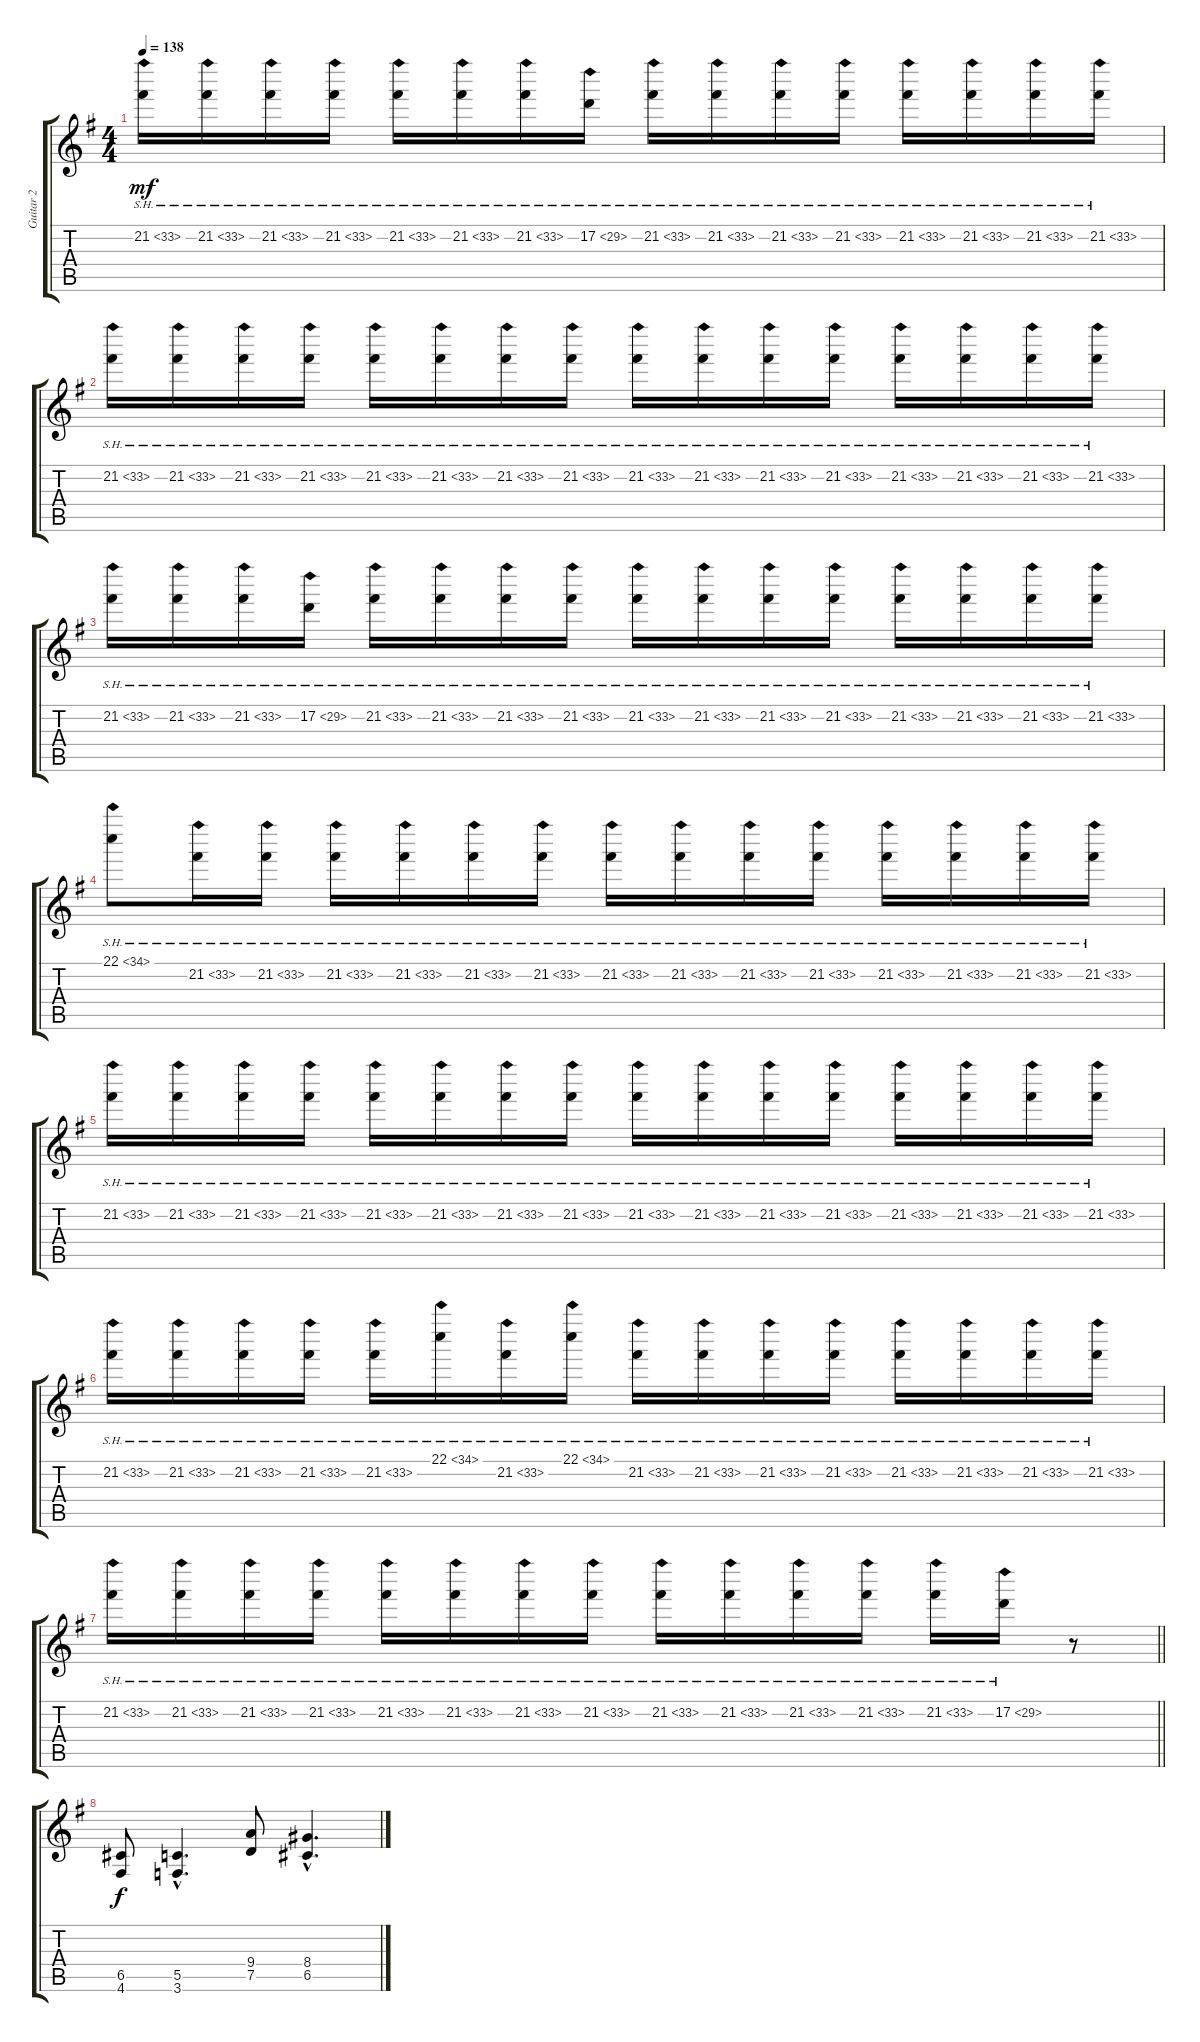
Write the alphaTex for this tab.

\track ("Guitar 2" "Guitar 2") {instrument overdrivenguitar}
\staff {score tabs}
\tuning (D4 A3 F3 C3 G2 D2) {hide}
\ts (4 4)
\tempo 138
\clef g2
\ks eminor
21.2{sh 12}.16{dy mf} 21.2{sh 12}.16 21.2{sh 12}.16 21.2{sh 12}.16 21.2{sh 12}.16 21.2{sh 12}.16 21.2{sh 12}.16 17.2{sh 12}.16 21.2{sh 12}.16 21.2{sh 12}.16 21.2{sh 12}.16 21.2{sh 12}.16 21.2{sh 12}.16 21.2{sh 12}.16 21.2{sh 12}.16 21.2{sh 12}.16 |
21.2{sh 12}.16 21.2{sh 12}.16 21.2{sh 12}.16 21.2{sh 12}.16 21.2{sh 12}.16 21.2{sh 12}.16 21.2{sh 12}.16 21.2{sh 12}.16 21.2{sh 12}.16 21.2{sh 12}.16 21.2{sh 12}.16 21.2{sh 12}.16 21.2{sh 12}.16 21.2{sh 12}.16 21.2{sh 12}.16 21.2{sh 12}.16 |
21.2{sh 12}.16 21.2{sh 12}.16 21.2{sh 12}.16 17.2{sh 12}.16 21.2{sh 12}.16 21.2{sh 12}.16 21.2{sh 12}.16 21.2{sh 12}.16 21.2{sh 12}.16 21.2{sh 12}.16 21.2{sh 12}.16 21.2{sh 12}.16 21.2{sh 12}.16 21.2{sh 12}.16 21.2{sh 12}.16 21.2{sh 12}.16 |
22.1{sh 12}.8 21.2{sh 12}.16 21.2{sh 12}.16 21.2{sh 12}.16 21.2{sh 12}.16 21.2{sh 12}.16 21.2{sh 12}.16 21.2{sh 12}.16 21.2{sh 12}.16 21.2{sh 12}.16 21.2{sh 12}.16 21.2{sh 12}.16 21.2{sh 12}.16 21.2{sh 12}.16 21.2{sh 12}.16 |
21.2{sh 12}.16 21.2{sh 12}.16 21.2{sh 12}.16 21.2{sh 12}.16 21.2{sh 12}.16 21.2{sh 12}.16 21.2{sh 12}.16 21.2{sh 12}.16 21.2{sh 12}.16 21.2{sh 12}.16 21.2{sh 12}.16 21.2{sh 12}.16 21.2{sh 12}.16 21.2{sh 12}.16 21.2{sh 12}.16 21.2{sh 12}.16 |
21.2{sh 12}.16 21.2{sh 12}.16 21.2{sh 12}.16 21.2{sh 12}.16 21.2{sh 12}.16 22.1{sh 12}.16 21.2{sh 12}.16 22.1{sh 12}.16 21.2{sh 12}.16 21.2{sh 12}.16 21.2{sh 12}.16 21.2{sh 12}.16 21.2{sh 12}.16 21.2{sh 12}.16 21.2{sh 12}.16 21.2{sh 12}.16 |
\barLineRight lightlight
21.2{sh 12}.16 21.2{sh 12}.16 21.2{sh 12}.16 21.2{sh 12}.16 21.2{sh 12}.16 21.2{sh 12}.16 21.2{sh 12}.16 21.2{sh 12}.16 21.2{sh 12}.16 21.2{sh 12}.16 21.2{sh 12}.16 21.2{sh 12}.16 21.2{sh 12}.16 17.2{sh 12}.16 r.8 |
(6.5 4.6).8{dy f} (5.5{hac} 3.6{hac}).4{d} (9.4 7.5).8 (8.4{hac} 6.5{hac}).4{d}
